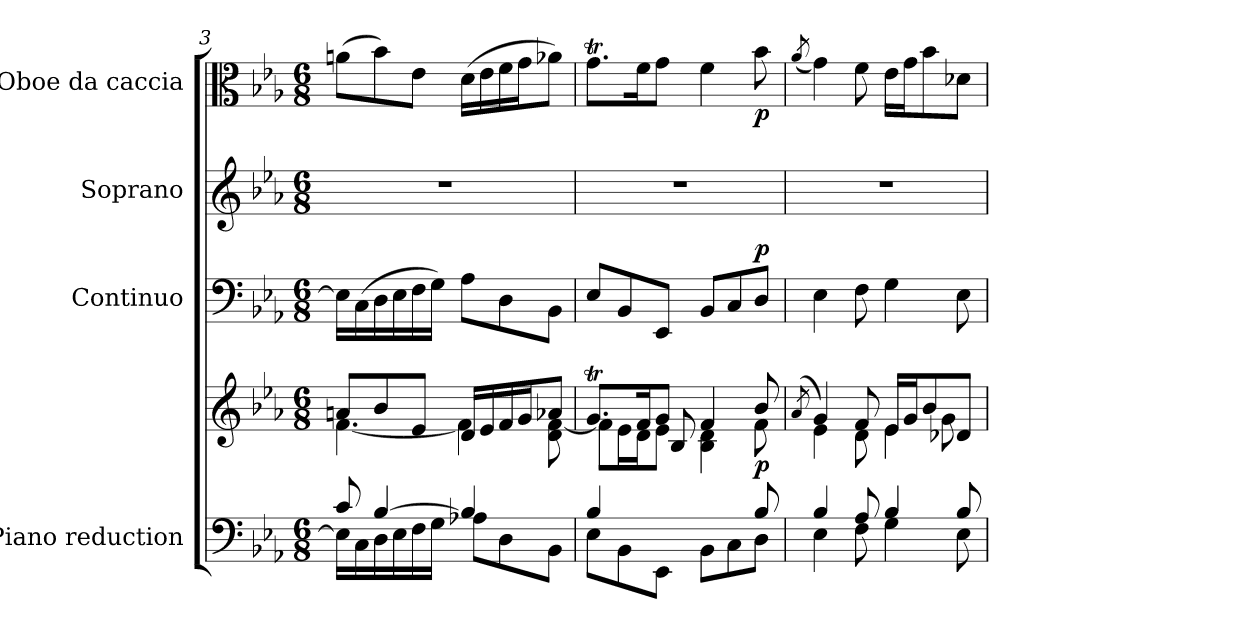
**kern	**kern	**dynam	**kern	**dynam	**kern	**kern	**dynam
*part4	*part4	*part4	*part3	*part3	*part2	*part1	*part1
*staff5	*staff4	*staff4/5	*staff3	*staff3	*staff2	*staff1	*staff1
*I"Piano reduction	*	*	*I"Continuo	*	*I"Soprano	*I"Oboe da caccia	*
*I'Pno	*	*	*	*	*	*I'Ob	*
*clefF4	*clefG2	*	*clefF4	*	*clefG2	*clefC3	*
*k[b-e-a-]	*k[b-e-a-]	*	*k[b-e-a-]	*	*k[b-e-a-]	*k[b-e-a-]	*
*M6/8	*M6/8	*	*M6/8	*	*M6/8	*M6/8	*
=3	=3	=3	=3	=3	=3	=3	=3
*^	*^	*	*	*	*	*	*
8c/	16E-\LL]	8an/L	[4.f\	.	16E-\LL]	.	2.r	(8an\L	.
.	16C\	.	.	.	(16C\	.	.	.	.
[4B-/	16D\	8b-/	.	.	16D\	.	.	8b-\)	.
.	16E-\	.	.	.	16E-\	.	.	.	.
.	16F\	8e-/J	.	.	16F\	.	.	8e-\J	.
.	16G\JJ	.	.	.	16G\JJ)	.	.	.	.
4B-/]	8A-X\L	16d/LL	4f\]	.	8A-\L	.	.	(16d\LL	.
.	.	16e-/	.	.	.	.	.	16e-\	.
.	8D\	16f/	.	.	8D\	.	.	16f\	.
.	.	16g/J	.	.	.	.	.	16g\J	.
8ryy	8BB-\J	8a-X/J	8d\ [8f\	.	8BB-\J	.	.	8a-X\J)	.
=4	=4	=4	=4	=4	=4	=4	=4	=4	=4
*	*	*	*^	*	*	*	*	*	*
4B-/	8E-\L	8.gt/L	8f\L]	4ryy	.	8E-/L	.	2.r	8.gt\L	.
.	8BB-\	.	16e-\L	.	.	8BB-/	.	.	.	.
.	.	16f/K	16d\J	.	.	.	.	.	16f\K	.
8ryy	8EE-\J	8g/J	8e-\J	8B-/	.	8EE-/J	.	.	8g\J	.
4ryy	8BB-\L	4f/	4B-\ 4d\	4.ryy	.	8BB-/L	.	.	4f\	.
.	8C\	.	.	.	.	8C/	.	.	.	.
!	!	!	!	!	!LO:DY:b	!	!LO:DY:a	!	!	!LO:DY:b
8B-/	8D\J	8b-/	8f\	.	p	8D/J	p	.	8b-\	p
*	*	*v	*v	*v	*	*	*	*	*	*
=5	=5	=5	=5	=5	=5	=5	=5	=5
.	.	(8qa-/	.	.	.	.	(8qa-/	.
*	*	*^	*	*	*	*	*	*
4B-/	4E-\	4g/)	4e-\	.	4E-\	.	2.r	4g\)	.
8A-/	8F\	8f/	8d\	.	8F\	.	.	8f\	.
4B-/	4G\	16e-/LL	4e-\	.	4G\	.	.	16e-\LL	.
.	.	16g/J	.	.	.	.	.	16g\J	.
.	.	8b-/	.	.	.	.	.	8b-\	.
8B-/	8E-\	8d-X/J	8g\	.	8E-\	.	.	8d-X\J	.
*v	*v	*	*	*	*	*	*	*	*
*	*v	*v	*	*	*	*	*	*
=	=	=	=	=	=	=	=
*-	*-	*-	*-	*-	*-	*-	*-
